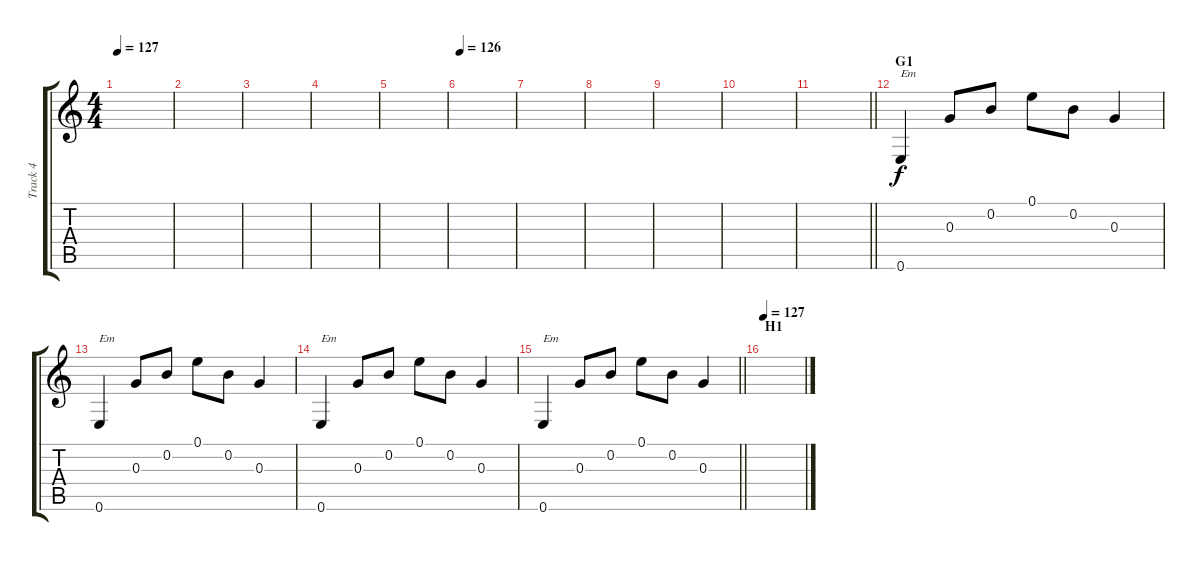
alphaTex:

\track ("Track 4" "Track 4") {instrument acousticguitarsteel}
\staff {score tabs}
\tuning (E4 B3 G3 D3 A2 E2) {hide}
\ts (4 4)
\tempo 127
\clef g2
\ks c
|
|
|
|
|
\tempo 126
|
|
|
|
|
\barLineRight lightlight
|
\section ("" "G1")
0.6.4{txt "Em"} 0.3.8 0.2.8 0.1.8 0.2.8 0.3.4 |
0.6.4{txt "Em"} 0.3.8 0.2.8 0.1.8 0.2.8 0.3.4 |
0.6.4{txt "Em"} 0.3.8 0.2.8 0.1.8 0.2.8 0.3.4 |
\barLineRight lightlight
0.6.4{txt "Em"} 0.3.8 0.2.8 0.1.8 0.2.8 0.3.4 |
\section ("" "H1")
\tempo 127
